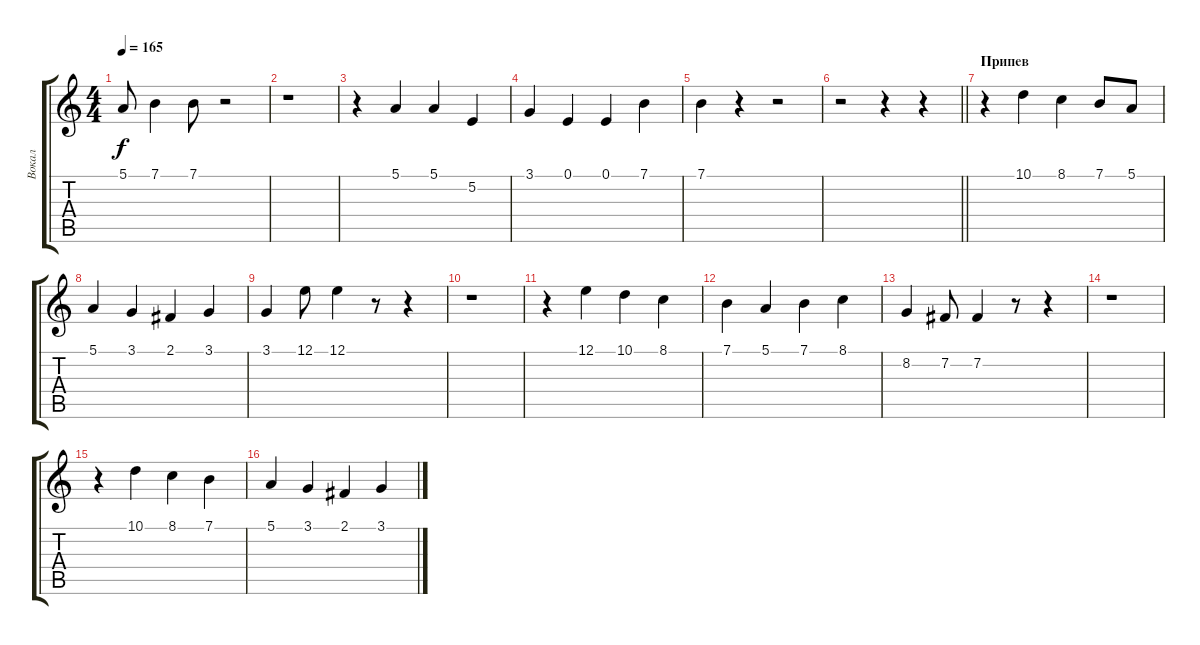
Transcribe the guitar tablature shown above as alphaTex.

\track ("Вокал" "Вокал") {instrument flute}
\staff {score tabs}
\tuning (E4 B3 G3 D3 A2 E2) {hide}
\ts (4 4)
\tempo 165
\clef g2
\ks c
5.1.8{dy f} 7.1.4 7.1.8 r.2 |
r.1 |
r.4 5.1.4 5.1.4 5.2.4 |
3.1.4 0.1.4 0.1.4 7.1.4 |
7.1.4 r.4 r.2 |
\barLineRight lightlight
r.2 r.4 r.4 |
\section ("" "Припев")
r.4 10.1.4 8.1.4 7.1.8 5.1.8 |
5.1.4 3.1.4 2.1.4 3.1.4 |
3.1.4 12.1.8 12.1.4 r.8 r.4 |
r.1 |
r.4 12.1.4 10.1.4 8.1.4 |
7.1.4 5.1.4 7.1.4 8.1.4 |
8.2.4 7.2.8 7.2.4 r.8 r.4 |
r.1 |
r.4 10.1.4 8.1.4 7.1.4 |
5.1.4 3.1.4 2.1.4 3.1.4
